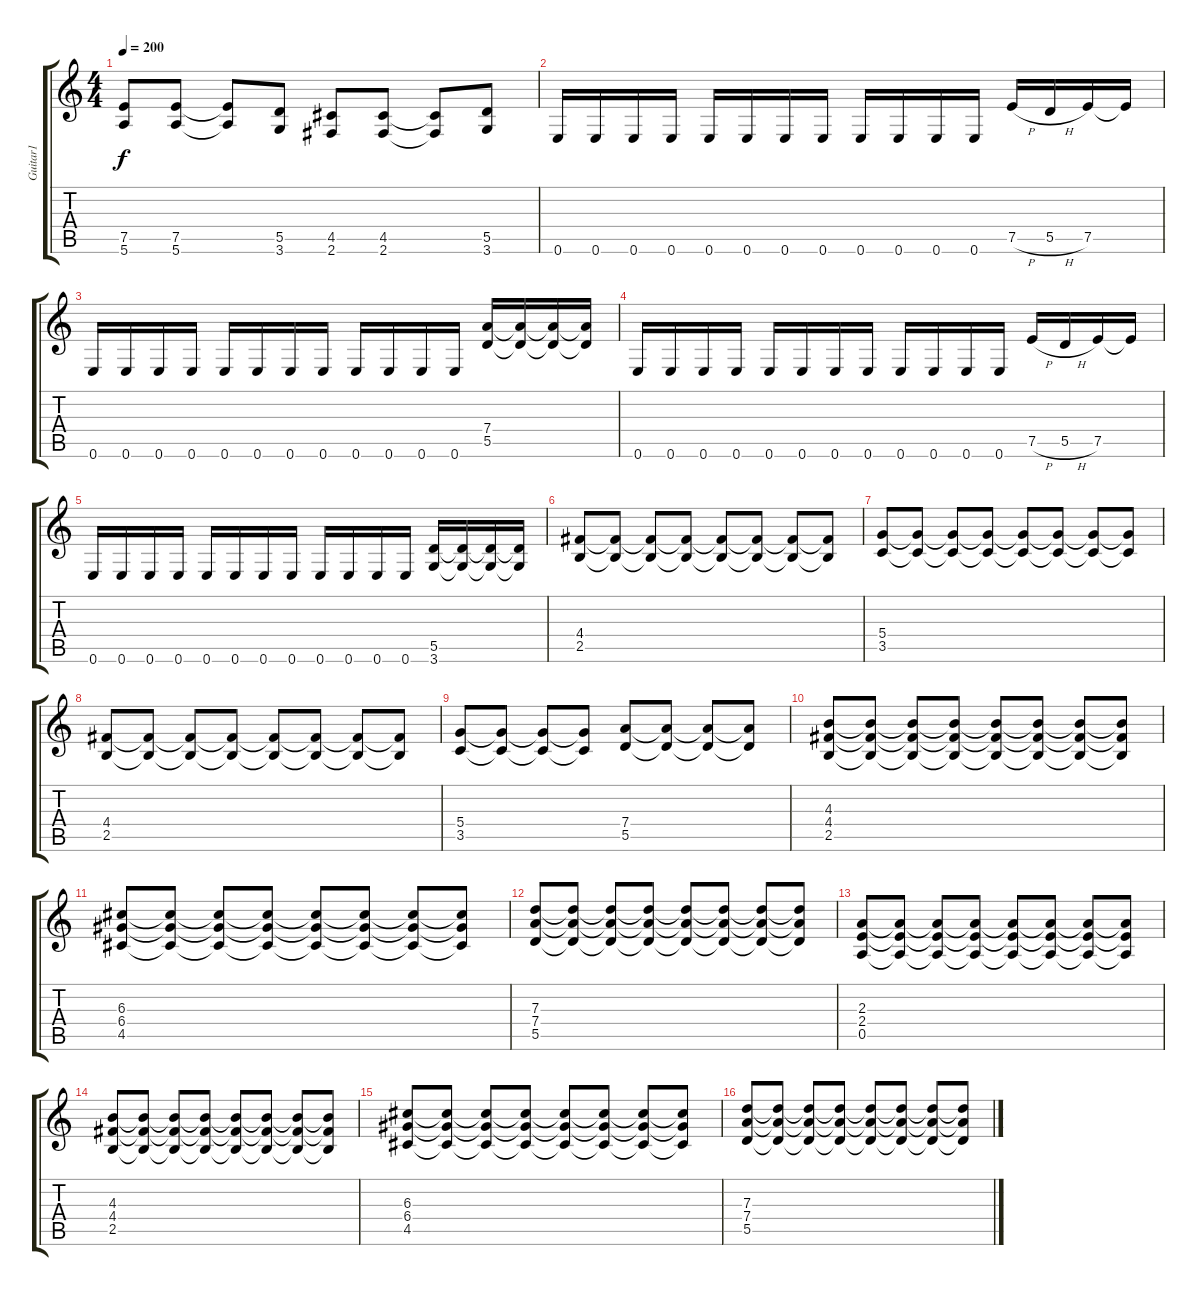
\track ("Guitar1" "Guitar1") {instrument distortionguitar}
\staff {score tabs}
\tuning (E4 B3 G3 D3 A2 E2) {hide}
\ts (4 4)
\tempo 200
\clef g2
\ks c
(7.5 5.6).8{dy f} (7.5 5.6).8 (7.5{t} 5.6{t}).8 (5.5 3.6).8 (4.5 2.6).8 (4.5 2.6).8 (4.5{t} 2.6{t}).8 (5.5 3.6).8 |
0.6.16{instrument distortionguitar} 0.6.16 0.6.16 0.6.16 0.6.16 0.6.16 0.6.16 0.6.16 0.6.16 0.6.16 0.6.16 0.6.16 7.5{h}.16 5.5{h}.16 7.5.16 7.5{t}.16 |
0.6.16 0.6.16 0.6.16 0.6.16 0.6.16 0.6.16 0.6.16 0.6.16 0.6.16 0.6.16 0.6.16 0.6.16 (7.4 5.5).16 (7.4{t} 5.5{t}).16 (7.4{t} 5.5{t}).16 (7.4{t} 5.5{t}).16 |
0.6.16{instrument distortionguitar} 0.6.16 0.6.16 0.6.16 0.6.16 0.6.16 0.6.16 0.6.16 0.6.16 0.6.16 0.6.16 0.6.16 7.5{h}.16 5.5{h}.16 7.5.16 7.5{t}.16 |
0.6.16 0.6.16 0.6.16 0.6.16 0.6.16 0.6.16 0.6.16 0.6.16 0.6.16 0.6.16 0.6.16 0.6.16 (5.5 3.6).16 (5.5{t} 3.6{t}).16 (5.5{t} 3.6{t}).16 (5.5{t} 3.6{t}).16 |
(4.4 2.5).8 (4.4{t} 2.5{t}).8 (4.4{t} 2.5{t}).8 (4.4{t} 2.5{t}).8 (4.4{t} 2.5{t}).8 (4.4{t} 2.5{t}).8 (4.4{t} 2.5{t}).8 (4.4{t} 2.5{t}).8 |
(5.4 3.5).8 (5.4{t} 3.5{t}).8 (5.4{t} 3.5{t}).8 (5.4{t} 3.5{t}).8 (5.4{t} 3.5{t}).8 (5.4{t} 3.5{t}).8 (5.4{t} 3.5{t}).8 (5.4{t} 3.5{t}).8 |
(4.4 2.5).8 (4.4{t} 2.5{t}).8 (4.4{t} 2.5{t}).8 (4.4{t} 2.5{t}).8 (4.4{t} 2.5{t}).8 (4.4{t} 2.5{t}).8 (4.4{t} 2.5{t}).8 (4.4{t} 2.5{t}).8 |
(5.4 3.5).8 (5.4{t} 3.5{t}).8 (5.4{t} 3.5{t}).8 (5.4{t} 3.5{t}).8 (7.4 5.5).8 (7.4{t} 5.5{t}).8 (7.4{t} 5.5{t}).8 (7.4{t} 5.5{t}).8 |
(4.3 4.4 2.5).8 (4.3{t} 4.4{t} 2.5{t}).8 (4.3{t} 4.4{t} 2.5{t}).8 (4.3{t} 4.4{t} 2.5{t}).8 (4.3{t} 4.4{t} 2.5{t}).8 (4.3{t} 4.4{t} 2.5{t}).8 (4.3{t} 4.4{t} 2.5{t}).8 (4.3{t} 4.4{t} 2.5{t}).8 |
(6.3 6.4 4.5).8 (6.3{t} 6.4{t} 4.5{t}).8 (6.3{t} 6.4{t} 4.5{t}).8 (6.3{t} 6.4{t} 4.5{t}).8 (6.3{t} 6.4{t} 4.5{t}).8 (6.3{t} 6.4{t} 4.5{t}).8 (6.3{t} 6.4{t} 4.5{t}).8 (6.3{t} 6.4{t} 4.5{t}).8 |
(7.3 7.4 5.5).8 (7.3{t} 7.4{t} 5.5{t}).8 (7.3{t} 7.4{t} 5.5{t}).8 (7.3{t} 7.4{t} 5.5{t}).8 (7.3{t} 7.4{t} 5.5{t}).8 (7.3{t} 7.4{t} 5.5{t}).8 (7.3{t} 7.4{t} 5.5{t}).8 (7.3{t} 7.4{t} 5.5{t}).8 |
(2.3 2.4 0.5).8 (2.3{t} 2.4{t} 0.5{t}).8 (2.3{t} 2.4{t} 0.5{t}).8 (2.3{t} 2.4{t} 0.5{t}).8 (2.3{t} 2.4{t} 0.5{t}).8 (2.3{t} 2.4{t} 0.5{t}).8 (2.3{t} 2.4{t} 0.5{t}).8 (2.3{t} 2.4{t} 0.5{t}).8 |
(4.3 4.4 2.5).8 (4.3{t} 4.4{t} 2.5{t}).8 (4.3{t} 4.4{t} 2.5{t}).8 (4.3{t} 4.4{t} 2.5{t}).8 (4.3{t} 4.4{t} 2.5{t}).8 (4.3{t} 4.4{t} 2.5{t}).8 (4.3{t} 4.4{t} 2.5{t}).8 (4.3{t} 4.4{t} 2.5{t}).8 |
(6.3 6.4 4.5).8 (6.3{t} 6.4{t} 4.5{t}).8 (6.3{t} 6.4{t} 4.5{t}).8 (6.3{t} 6.4{t} 4.5{t}).8 (6.3{t} 6.4{t} 4.5{t}).8 (6.3{t} 6.4{t} 4.5{t}).8 (6.3{t} 6.4{t} 4.5{t}).8 (6.3{t} 6.4{t} 4.5{t}).8 |
(7.3 7.4 5.5).8 (7.3{t} 7.4{t} 5.5{t}).8 (7.3{t} 7.4{t} 5.5{t}).8 (7.3{t} 7.4{t} 5.5{t}).8 (7.3{t} 7.4{t} 5.5{t}).8 (7.3{t} 7.4{t} 5.5{t}).8 (7.3{t} 7.4{t} 5.5{t}).8 (7.3{t} 7.4{t} 5.5{t}).8
